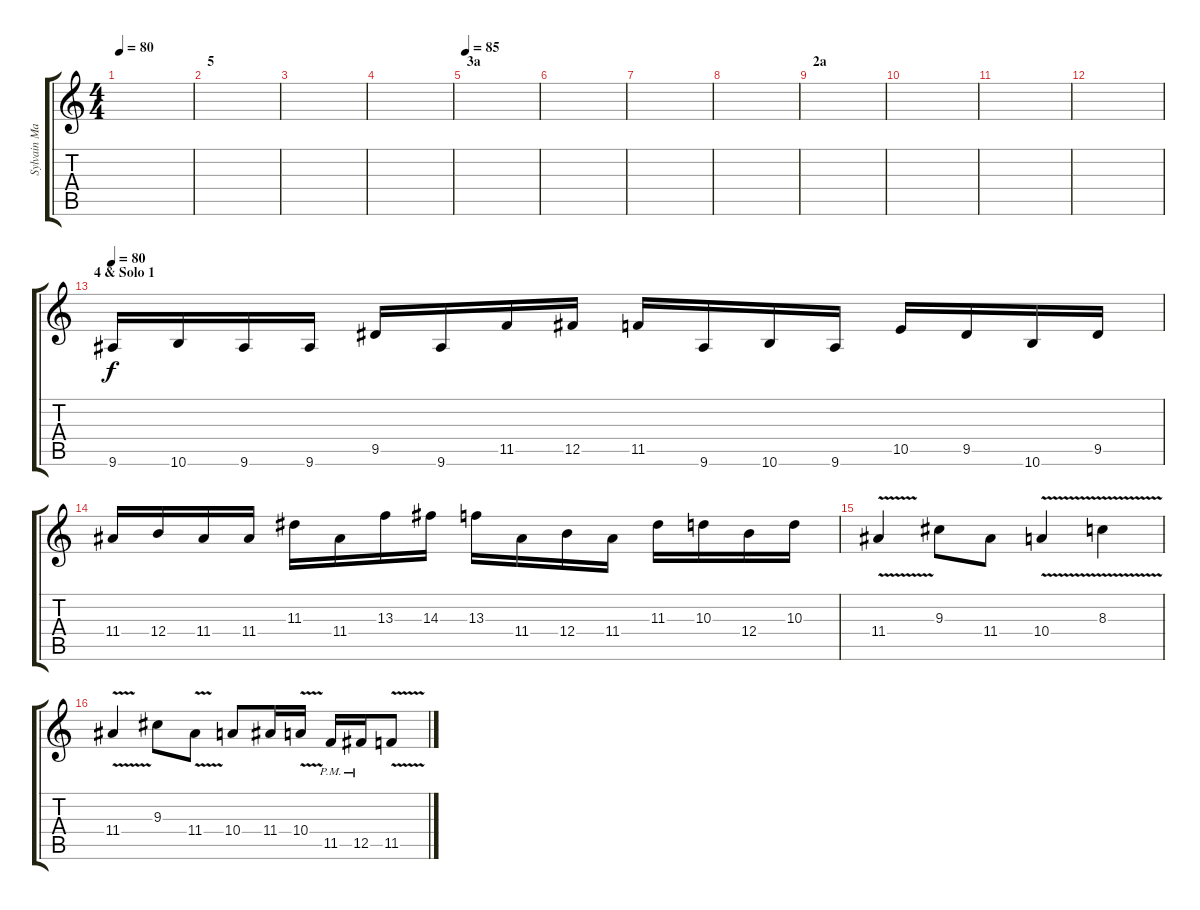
\track ("Sylvain Marcoux " "Sylvain Ma") {instrument overdrivenguitar}
\staff {score tabs}
\tuning (Db4 Ab3 E3 B2 Gb2 Db2) {hide}
\ts (4 4)
\tempo 80
\clef g2
\ks c
|
\section ("" "5")
|
|
|
\section ("" "3a")
\tempo 85
|
|
|
|
\section ("" "2a")
|
|
|
|
\section ("" "4 & Solo 1")
\tempo 80
9.6.16 10.6.16 9.6.16 9.6.16 9.5.16 9.6.16 11.5.16 12.5.16 11.5.16 9.6.16 10.6.16 9.6.16 10.5.16 9.5.16 10.6.16 9.5.16 |
11.4.16 12.4.16 11.4.16 11.4.16 11.3.16 11.4.16 13.3.16 14.3.16 13.3.16 11.4.16 12.4.16 11.4.16 11.3.16 10.3.16 12.4.16 10.3.16 |
11.4{v}.4 9.3.8 11.4.8 10.4{v}.4 8.3{v}.4 |
11.4{v}.4 9.3.8 11.4{v}.8 10.4.8 11.4.16 10.4{v}.16 11.5{pm}.16 12.5{pm}.16 11.5{v}.8
